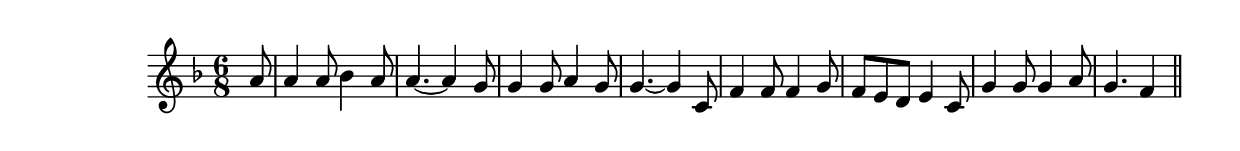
\version "2.19.49"
%{\header {
  title = "Aux Marches du Palais (France)"
  composer = "anonymous"
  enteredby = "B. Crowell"
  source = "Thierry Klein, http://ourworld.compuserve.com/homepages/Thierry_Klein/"
}%}
\score{{\key f \major
\time 6/8
%{\tempo 8=160
%}\relative a' {
  \partial 8
  a8 | a4 a8 bes4 a8 | a4.~ a4 g8 | g4 g8 a4 g8 | g4.~ g4 c,8 |
  f4 f8 f4 g8 | f8 e d e4 c8 | g'4 g8 g4 a8 | g4. f4
  \bar "||"
}

}}